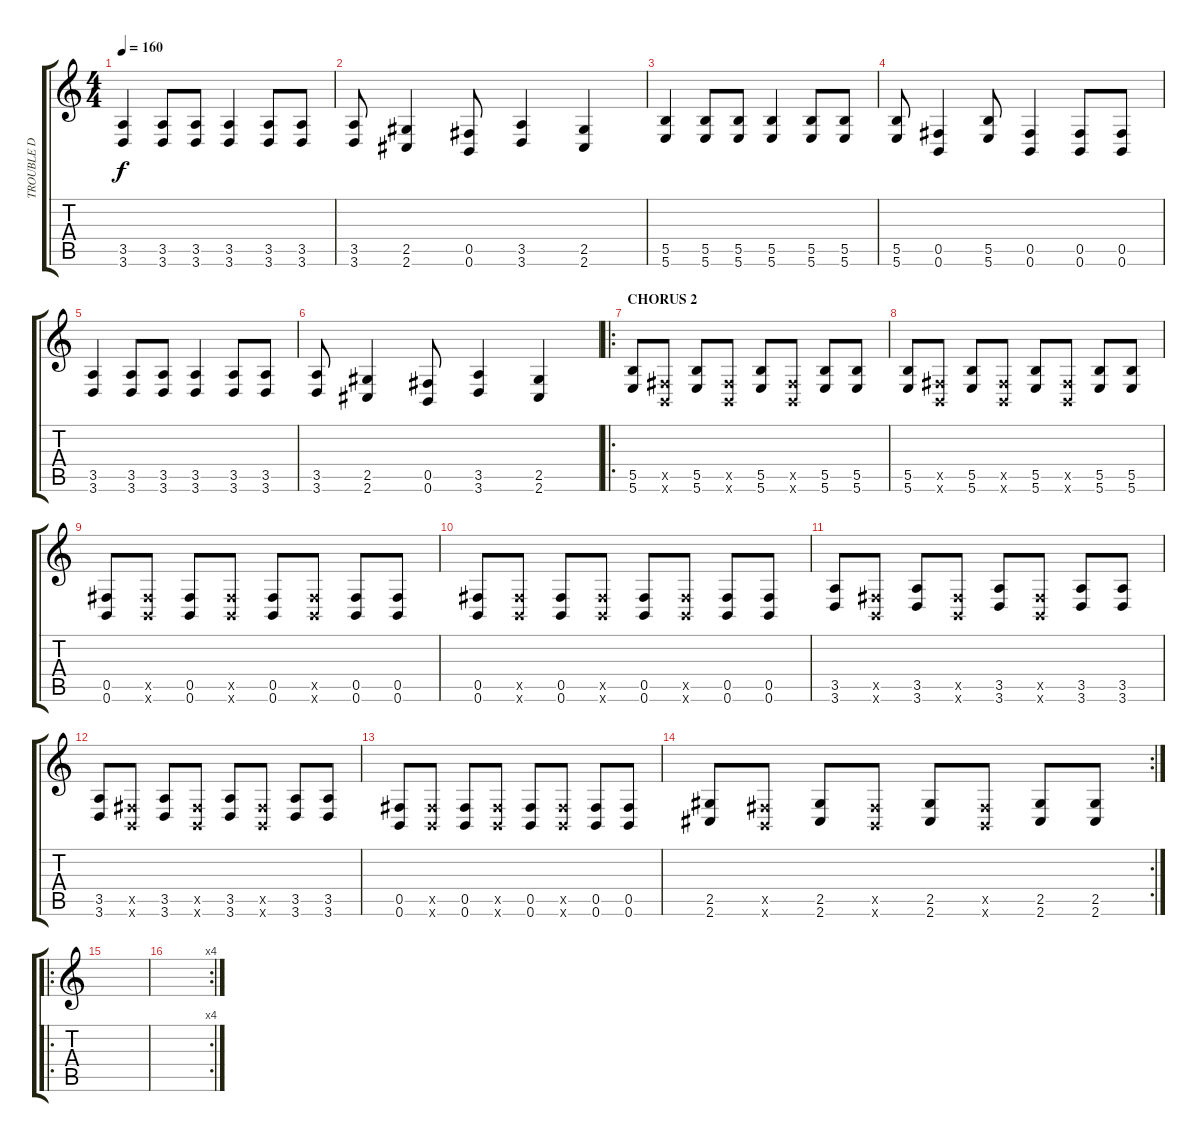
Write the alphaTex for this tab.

\track ("TROUBLE D" "TROUBLE D") {instrument synthbass1}
\staff {score tabs}
\tuning (Db4 Ab3 E3 B2 Gb2 B1) {hide}
\ts (4 4)
\tempo 160
\clef g2
\ks c
(3.5 3.6).4{dy f} (3.5 3.6).8 (3.5 3.6).8 (3.5 3.6).4 (3.5 3.6).8 (3.5 3.6).8 |
(3.5 3.6).8 (2.5 2.6).4 (0.5 0.6).8 (3.5 3.6).4 (2.5 2.6).4 |
(5.5 5.6).4{instrument electricbasspick} (5.5 5.6).8 (5.5 5.6).8 (5.5 5.6).4 (5.5 5.6).8 (5.5 5.6).8 |
(5.5 5.6).8 (0.5 0.6).4 (5.5 5.6).8 (0.5 0.6).4 (0.5 0.6).8 (0.5 0.6).8 |
(3.5 3.6).4 (3.5 3.6).8 (3.5 3.6).8 (3.5 3.6).4 (3.5 3.6).8 (3.5 3.6).8 |
(3.5 3.6).8 (2.5 2.6).4 (0.5 0.6).8 (3.5 3.6).4 (2.5 2.6).4 |
\ro
\section ("" "CHORUS 2")
(5.5 5.6).8{instrument electricbassfinger} (0.5{x} 0.6{x}).8 (5.5 5.6).8 (0.5{x} 0.6{x}).8 (5.5 5.6).8 (0.5{x} 0.6{x}).8 (5.5 5.6).8 (5.5 5.6).8 |
(5.5 5.6).8 (0.5{x} 0.6{x}).8 (5.5 5.6).8 (0.5{x} 0.6{x}).8 (5.5 5.6).8 (0.5{x} 0.6{x}).8 (5.5 5.6).8 (5.5 5.6).8 |
(0.5 0.6).8 (0.5{x} 0.6{x}).8 (0.5 0.6).8 (0.5{x} 0.6{x}).8 (0.5 0.6).8 (0.5{x} 0.6{x}).8 (0.5 0.6).8 (0.5 0.6).8 |
(0.5 0.6).8 (0.5{x} 0.6{x}).8 (0.5 0.6).8 (0.5{x} 0.6{x}).8 (0.5 0.6).8 (0.5{x} 0.6{x}).8 (0.5 0.6).8 (0.5 0.6).8 |
(3.5 3.6).8 (0.5{x} 0.6{x}).8 (3.5 3.6).8 (0.5{x} 0.6{x}).8 (3.5 3.6).8 (0.5{x} 0.6{x}).8 (3.5 3.6).8 (3.5 3.6).8 |
(3.5 3.6).8 (0.5{x} 0.6{x}).8 (3.5 3.6).8 (0.5{x} 0.6{x}).8 (3.5 3.6).8 (0.5{x} 0.6{x}).8 (3.5 3.6).8 (3.5 3.6).8 |
(0.5 0.6).8 (0.5{x} 0.6{x}).8 (0.5 0.6).8 (0.5{x} 0.6{x}).8 (0.5 0.6).8 (0.5{x} 0.6{x}).8 (0.5 0.6).8 (0.5 0.6).8 |
\rc 2
(2.5 2.6).8 (0.5{x} 0.6{x}).8 (2.5 2.6).8 (0.5{x} 0.6{x}).8 (2.5 2.6).8 (0.5{x} 0.6{x}).8 (2.5 2.6).8 (2.5 2.6).8 |
\ro
|
\rc 4
